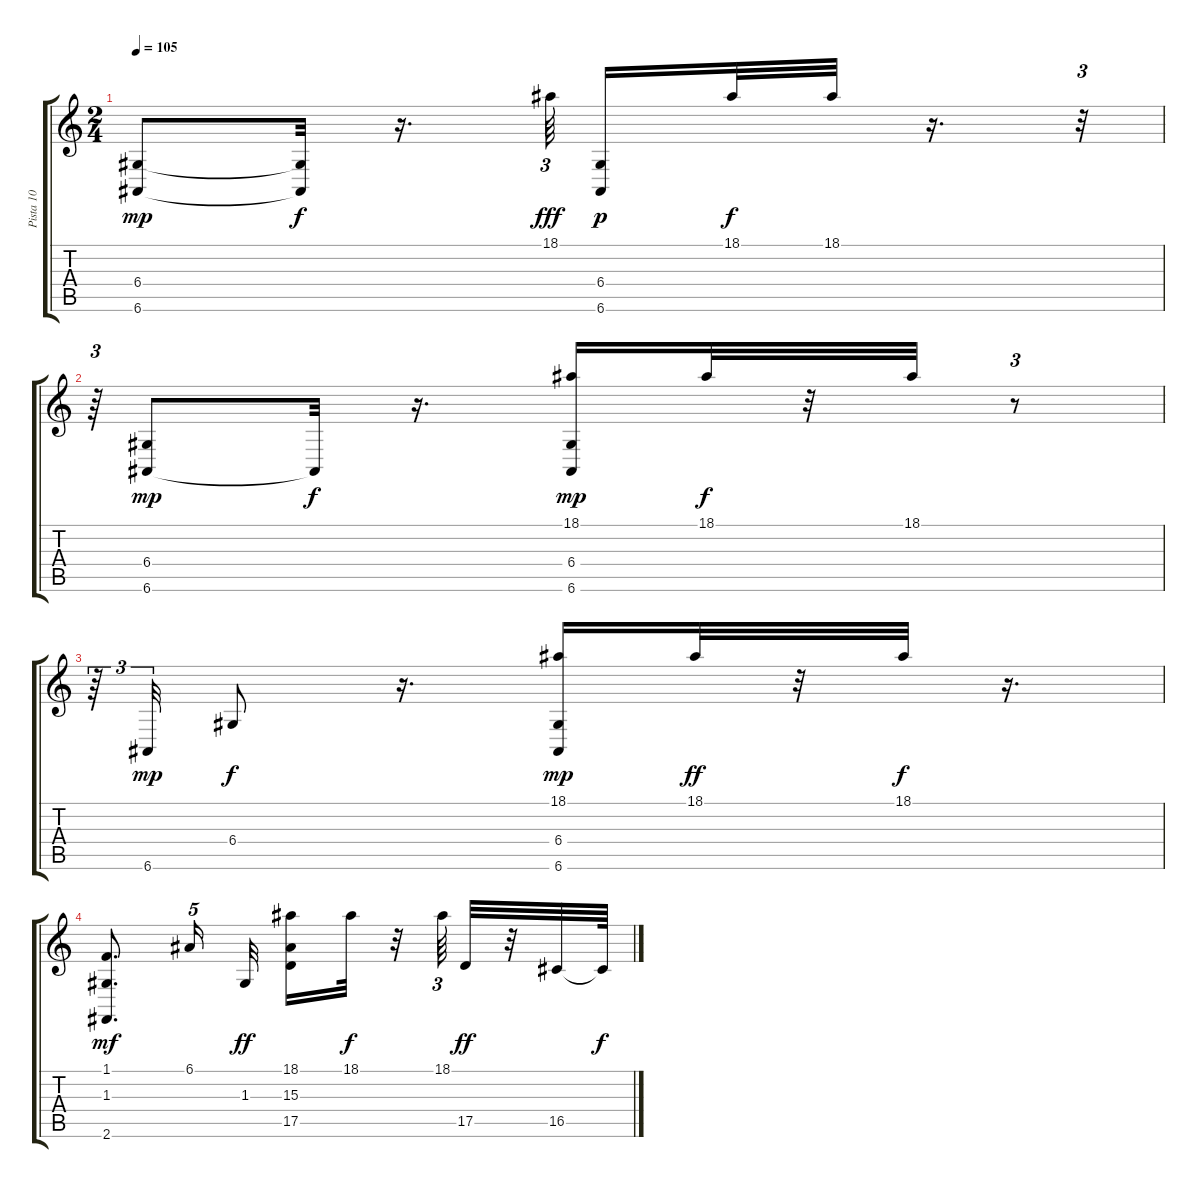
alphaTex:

\track ("Pista 10" "Pista 10") {instrument drawbarorgan}
\staff {score tabs}
\tuning (E4 B3 G3 D3 A2 E2) {hide}
\ts (2 4)
\tempo 105
\clef g2
\ks c
(6.4 6.6).8{dy mp} (6.4{t} 6.6{t}).32{dy f} r.16{d} 18.1.64{tu (3 2) dy fff beam splitsecondary} (6.4 6.6).16{dy p} 18.1.32{dy f} 18.1.32 r.16{d} r.32{tu (3 2)} |
r.64{tu (3 2)} (6.4 6.6).8{dy mp} 6.6{t}.32{dy f} r.16{d} (18.1 6.4 6.6).16{dy mp} 18.1.32{dy f} r.32 18.1.32 r.8{tu (3 2)} |
r.64{tu (3 2)} 6.6.32{tu (3 2) dy mp} 6.4.8{dy f} r.16{d} (18.1 6.4 6.6).16{dy mp} 18.1.32{dy ff} r.32 18.1.32{dy f} r.16{d} |
(1.1 1.3 2.6).8{d dy mf} 6.1.16{tu (5 4)} 1.3.32{dy ff} (18.1 15.3 17.5).16 18.1.32{dy f} r.32 18.1.64{tu (3 2)} 17.5.32{dy ff} r.32 16.5.32 16.5{t}.64{dy f}
